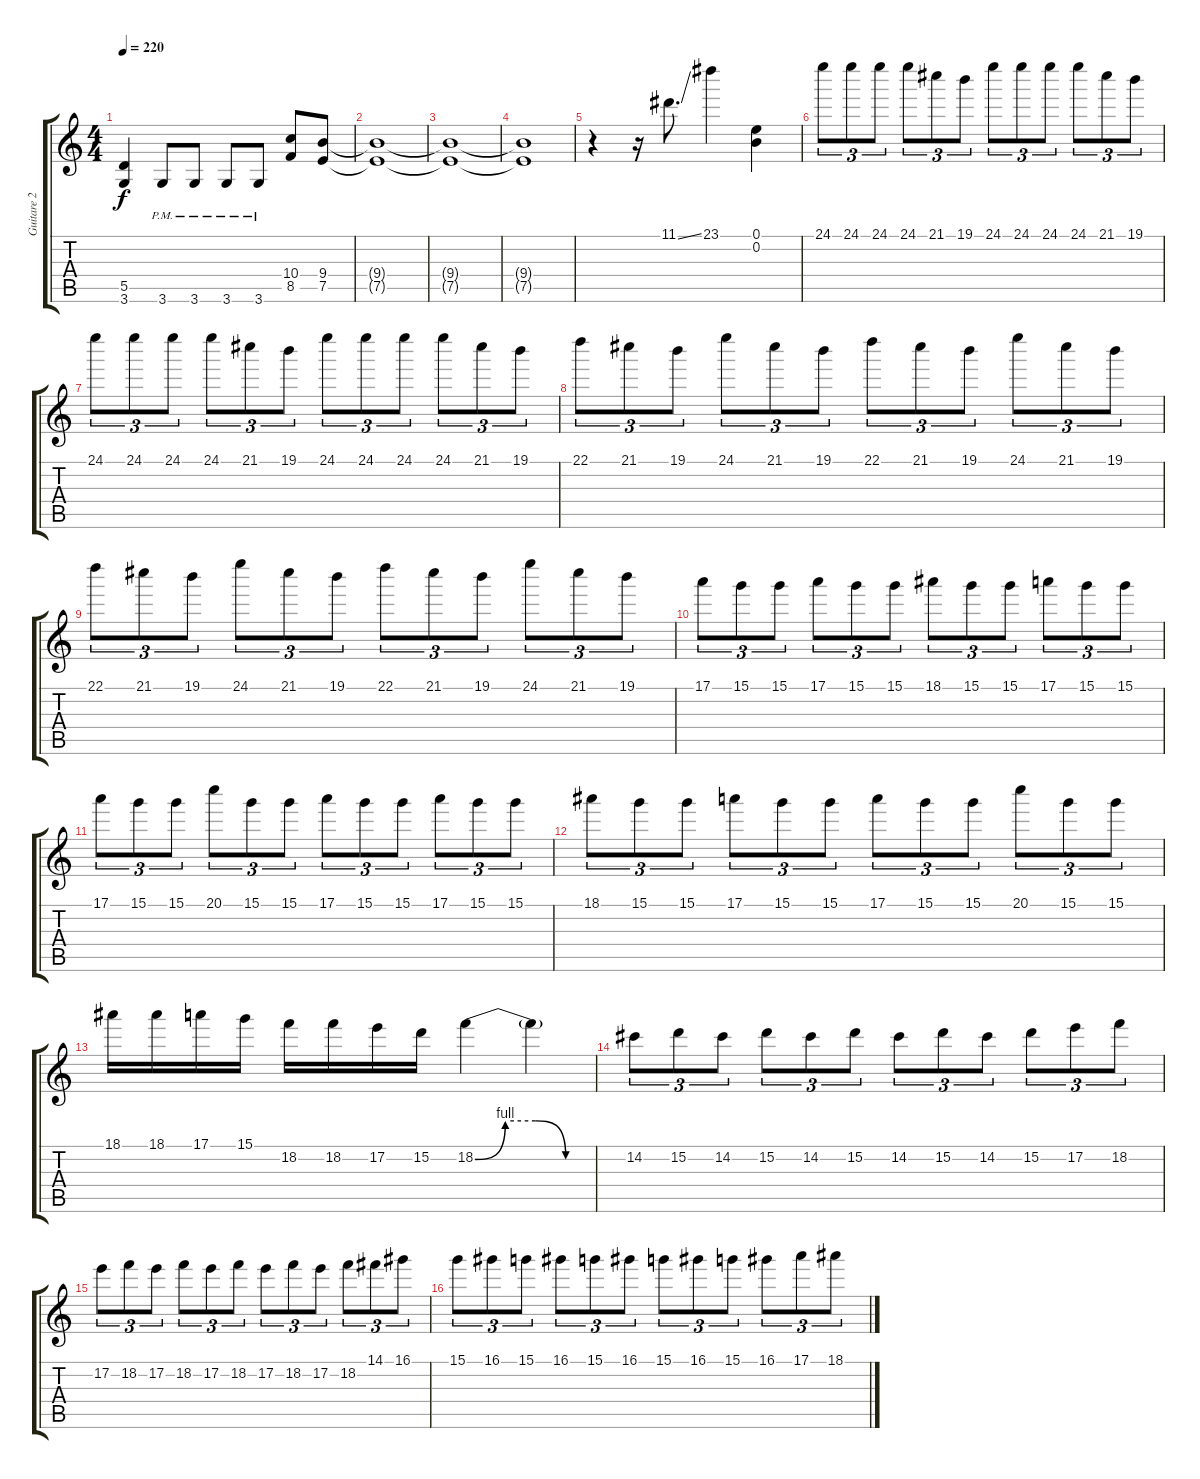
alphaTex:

\track ("Guitare 2" "Guitare 2") {instrument distortionguitar}
\staff {score tabs}
\tuning (E4 B3 G3 D3 A2 E2) {hide}
\ts (4 4)
\tempo 220
\clef g2
\ks c
(5.5{t} 3.6{t}).4{dy f} 3.6{pm}.8 3.6{pm}.8 3.6{pm}.8 3.6{pm}.8 (10.4 8.5).8 (9.4 7.5).8 |
(9.4{t} 7.5{t}).1 |
(9.4{t} 7.5{t}).1 |
(9.4{t} 7.5{t}).1 |
r.4 r.16 11.1{ss}.8{d} 23.1.4 (0.1 0.2).4 |
24.1.8{tu (3 2)} 24.1.8{tu (3 2)} 24.1.8{tu (3 2)} 24.1.8{tu (3 2)} 21.1.8{tu (3 2)} 19.1.8{tu (3 2)} 24.1.8{tu (3 2)} 24.1.8{tu (3 2)} 24.1.8{tu (3 2)} 24.1.8{tu (3 2)} 21.1.8{tu (3 2)} 19.1.8{tu (3 2)} |
24.1.8{tu (3 2)} 24.1.8{tu (3 2)} 24.1.8{tu (3 2)} 24.1.8{tu (3 2)} 21.1.8{tu (3 2)} 19.1.8{tu (3 2)} 24.1.8{tu (3 2)} 24.1.8{tu (3 2)} 24.1.8{tu (3 2)} 24.1.8{tu (3 2)} 21.1.8{tu (3 2)} 19.1.8{tu (3 2)} |
22.1.8{tu (3 2)} 21.1.8{tu (3 2)} 19.1.8{tu (3 2)} 24.1.8{tu (3 2)} 21.1.8{tu (3 2)} 19.1.8{tu (3 2)} 22.1.8{tu (3 2)} 21.1.8{tu (3 2)} 19.1.8{tu (3 2)} 24.1.8{tu (3 2)} 21.1.8{tu (3 2)} 19.1.8{tu (3 2)} |
22.1.8{tu (3 2)} 21.1.8{tu (3 2)} 19.1.8{tu (3 2)} 24.1.8{tu (3 2)} 21.1.8{tu (3 2)} 19.1.8{tu (3 2)} 22.1.8{tu (3 2)} 21.1.8{tu (3 2)} 19.1.8{tu (3 2)} 24.1.8{tu (3 2)} 21.1.8{tu (3 2)} 19.1.8{tu (3 2)} |
17.1.8{tu (3 2)} 15.1.8{tu (3 2)} 15.1.8{tu (3 2)} 17.1.8{tu (3 2)} 15.1.8{tu (3 2)} 15.1.8{tu (3 2)} 18.1.8{tu (3 2)} 15.1.8{tu (3 2)} 15.1.8{tu (3 2)} 17.1.8{tu (3 2)} 15.1.8{tu (3 2)} 15.1.8{tu (3 2)} |
17.1.8{tu (3 2)} 15.1.8{tu (3 2)} 15.1.8{tu (3 2)} 20.1.8{tu (3 2)} 15.1.8{tu (3 2)} 15.1.8{tu (3 2)} 17.1.8{tu (3 2)} 15.1.8{tu (3 2)} 15.1.8{tu (3 2)} 17.1.8{tu (3 2)} 15.1.8{tu (3 2)} 15.1.8{tu (3 2)} |
18.1.8{tu (3 2)} 15.1.8{tu (3 2)} 15.1.8{tu (3 2)} 17.1.8{tu (3 2)} 15.1.8{tu (3 2)} 15.1.8{tu (3 2)} 17.1.8{tu (3 2)} 15.1.8{tu (3 2)} 15.1.8{tu (3 2)} 20.1.8{tu (3 2)} 15.1.8{tu (3 2)} 15.1.8{tu (3 2)} |
18.1.16 18.1.16 17.1.16 15.1.16 18.2.16 18.2.16 17.2.16 15.2.16 18.2{be (custom 0 0 15 4 30 4 45 0 60 0)}.4 18.2{t}.4 |
14.2.8{tu (3 2)} 15.2.8{tu (3 2)} 14.2.8{tu (3 2)} 15.2.8{tu (3 2)} 14.2.8{tu (3 2)} 15.2.8{tu (3 2)} 14.2.8{tu (3 2)} 15.2.8{tu (3 2)} 14.2.8{tu (3 2)} 15.2.8{tu (3 2)} 17.2.8{tu (3 2)} 18.2.8{tu (3 2)} |
17.2.8{tu (3 2)} 18.2.8{tu (3 2)} 17.2.8{tu (3 2)} 18.2.8{tu (3 2)} 17.2.8{tu (3 2)} 18.2.8{tu (3 2)} 17.2.8{tu (3 2)} 18.2.8{tu (3 2)} 17.2.8{tu (3 2)} 18.2.8{tu (3 2)} 14.1.8{tu (3 2)} 16.1.8{tu (3 2)} |
15.1.8{tu (3 2)} 16.1.8{tu (3 2)} 15.1.8{tu (3 2)} 16.1.8{tu (3 2)} 15.1.8{tu (3 2)} 16.1.8{tu (3 2)} 15.1.8{tu (3 2)} 16.1.8{tu (3 2)} 15.1.8{tu (3 2)} 16.1.8{tu (3 2)} 17.1.8{tu (3 2)} 18.1.8{tu (3 2)}
